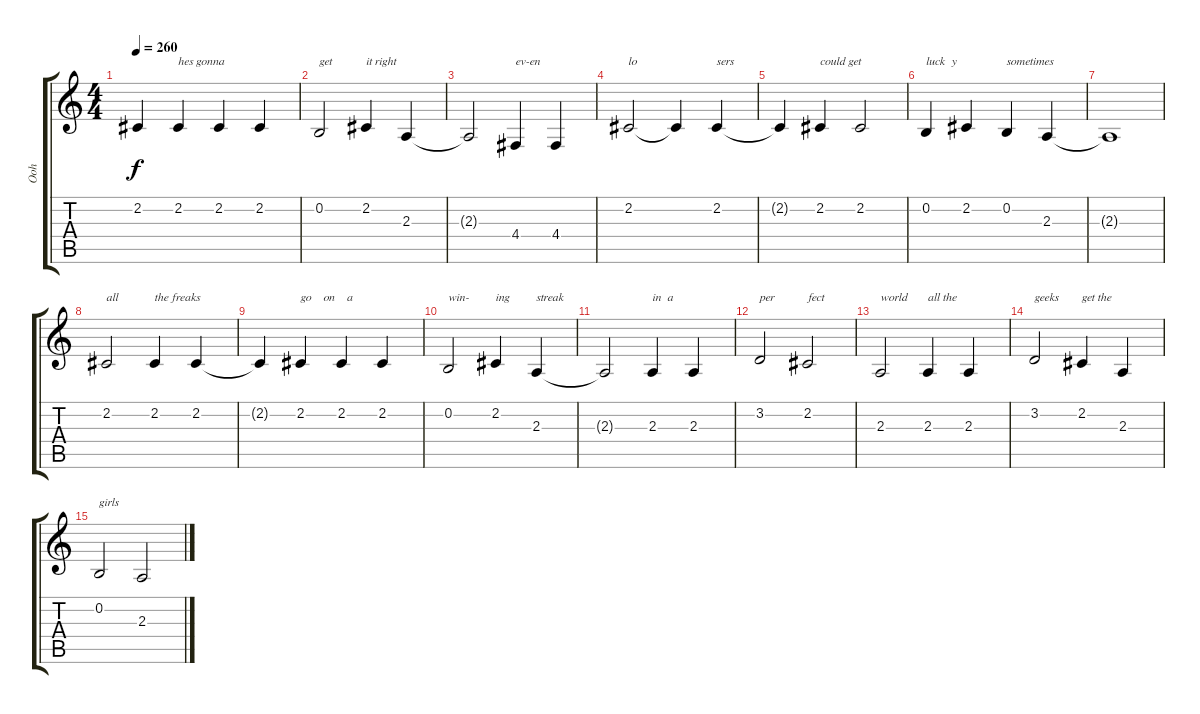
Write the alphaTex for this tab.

\track ("Ooh" "Ooh") {instrument oboe}
\staff {score tabs}
\tuning (E4 B3 G3 D3 A2 E2) {hide}
\ts (4 4)
\tempo 260
\clef g2
\ks c
2.2{t}.4{dy f} 2.2.4{txt "hes gonna"} 2.2.4 2.2.4 |
0.2.2{txt "get"} 2.2.4{txt "it right"} 2.3.4 |
2.3{t}.2 4.4.4{txt "ev-en"} 4.4.4 |
2.2.2{txt "lo"} 2.2{t}.4 2.2.4{txt "sers"} |
2.2{t}.4 2.2.4{txt "could get"} 2.2.2 |
0.2.4{txt "luck  y"} 2.2.4 0.2.4{txt "sometimes"} 2.3.4 |
2.3{t}.1 |
2.2.2{txt "all"} 2.2.4{txt "the freaks"} 2.2.4 |
2.2{t}.4 2.2.4{txt "go    on    a"} 2.2.4 2.2.4 |
0.2.2{txt "win-"} 2.2.4{txt "ing"} 2.3.4{txt "streak"} |
2.3{t}.2 2.3.4{txt "in  a"} 2.3.4 |
3.2.2{txt "per"} 2.2.2{txt "fect"} |
2.3.2{txt "world"} 2.3.4{txt "all the"} 2.3.4 |
3.2.2{txt "geeks"} 2.2.4{txt "get the"} 2.3.4 |
0.2.2{txt "girls"} 2.3.2
